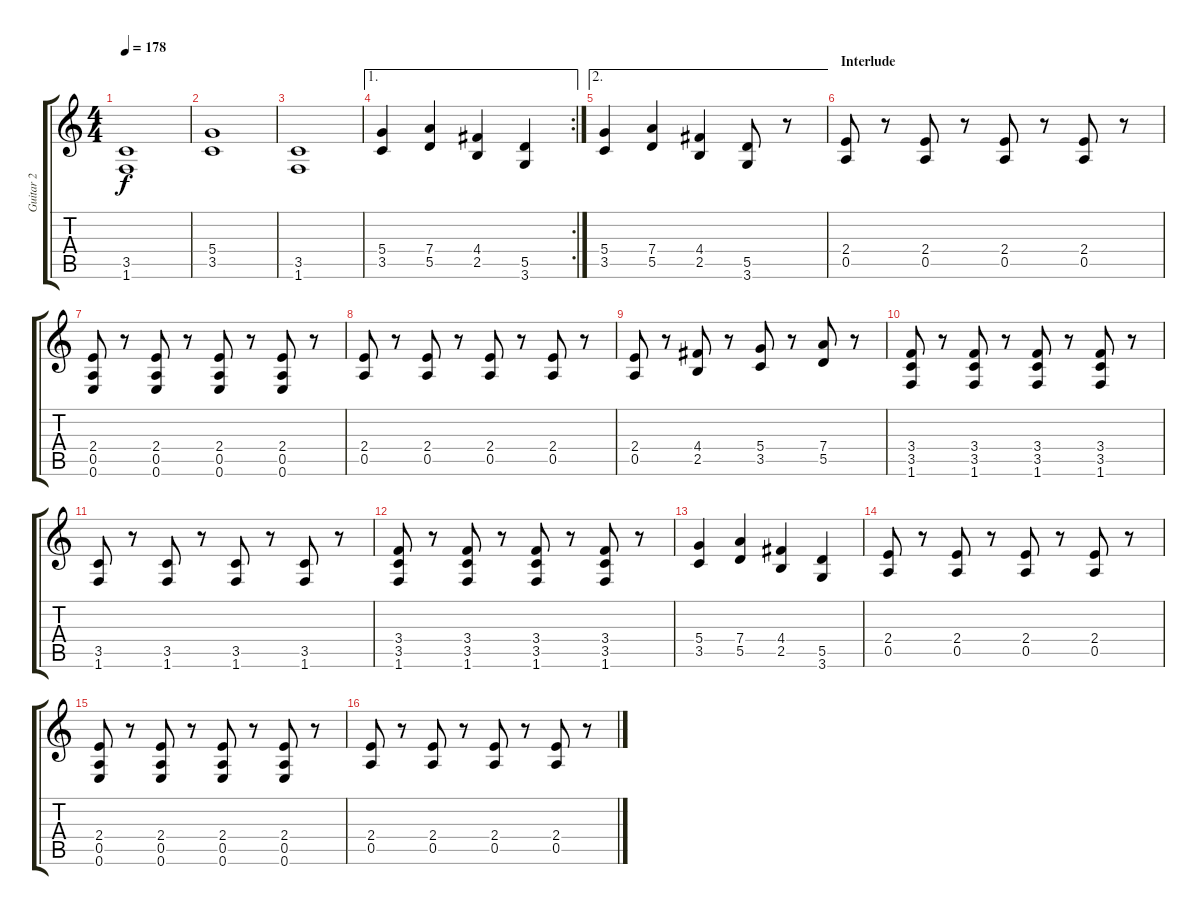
\track ("Guitar 2" "Guitar 2") {instrument distortionguitar}
\staff {score tabs}
\tuning (E4 B3 G3 D3 A2 E2) {hide}
\ts (4 4)
\tempo 178
\clef g2
\ks c
(3.5 1.6).1{dy f} |
(5.4 3.5).1 |
(3.5 1.6).1 |
\ae 1
\rc 2
(5.4 3.5).4 (7.4 5.5).4 (4.4 2.5).4 (5.5 3.6).4 |
\ae 2
(5.4 3.5).4 (7.4 5.5).4 (4.4 2.5).4 (5.5 3.6).8 r.8 |
\section ("" "Interlude")
(2.4 0.5).8 r.8 (2.4 0.5).8 r.8 (2.4 0.5).8 r.8 (2.4 0.5).8 r.8 |
(2.4 0.5 0.6).8 r.8 (2.4 0.5 0.6).8 r.8 (2.4 0.5 0.6).8 r.8 (2.4 0.5 0.6).8 r.8 |
(2.4 0.5).8 r.8 (2.4 0.5).8 r.8 (2.4 0.5).8 r.8 (2.4 0.5).8 r.8 |
(2.4 0.5).8 r.8 (4.4 2.5).8 r.8 (5.4 3.5).8 r.8 (7.4 5.5).8 r.8 |
(3.4 3.5 1.6).8 r.8 (3.4 3.5 1.6).8 r.8 (3.4 3.5 1.6).8 r.8 (3.4 3.5 1.6).8 r.8 |
(3.5 1.6).8 r.8 (3.5 1.6).8 r.8 (3.5 1.6).8 r.8 (3.5 1.6).8 r.8 |
(3.4 3.5 1.6).8 r.8 (3.4 3.5 1.6).8 r.8 (3.4 3.5 1.6).8 r.8 (3.4 3.5 1.6).8 r.8 |
(5.4 3.5).4 (7.4 5.5).4 (4.4 2.5).4 (5.5 3.6).4 |
(2.4 0.5).8 r.8 (2.4 0.5).8 r.8 (2.4 0.5).8 r.8 (2.4 0.5).8 r.8 |
(2.4 0.5 0.6).8 r.8 (2.4 0.5 0.6).8 r.8 (2.4 0.5 0.6).8 r.8 (2.4 0.5 0.6).8 r.8 |
(2.4 0.5).8 r.8 (2.4 0.5).8 r.8 (2.4 0.5).8 r.8 (2.4 0.5).8 r.8
